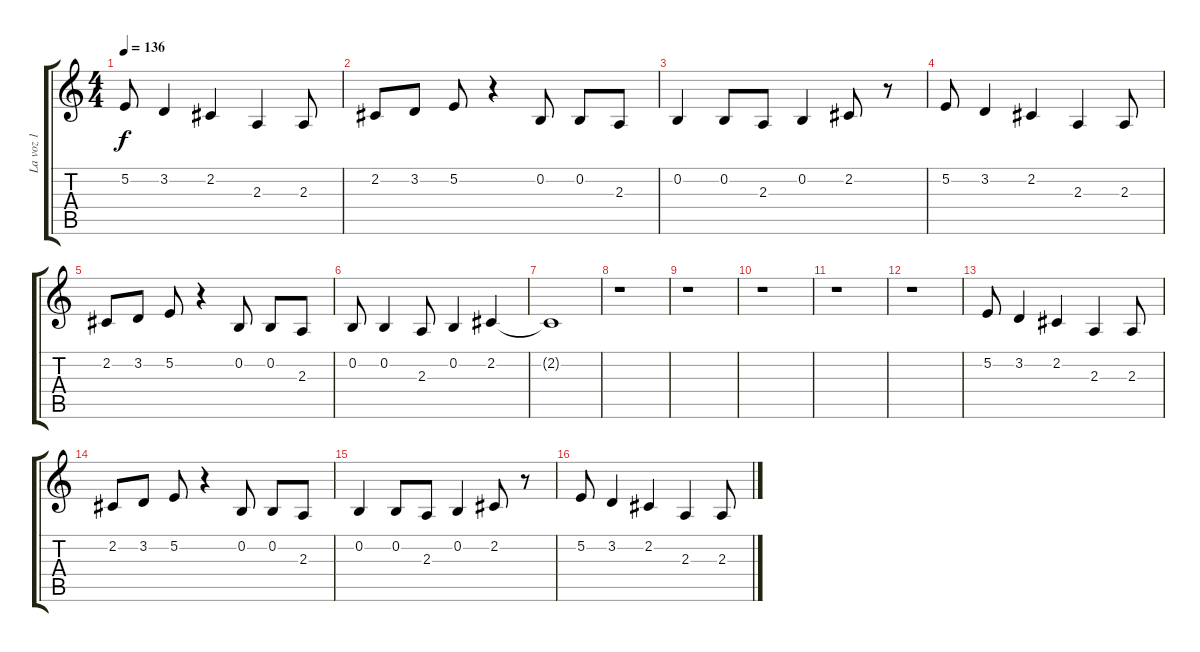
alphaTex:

\track ("La voz 1" "La voz 1") {instrument lead8bassandlead}
\staff {score tabs}
\tuning (E4 B3 G3 D3 A2 E2) {hide}
\ts (4 4)
\tempo 136
\clef g2
\ks c
5.2.8{dy f} 3.2.4 2.2.4 2.3.4 2.3.8 |
2.2.8 3.2.8 5.2.8 r.4 0.2.8 0.2.8 2.3.8 |
0.2.4 0.2.8 2.3.8 0.2.4 2.2.8 r.8 |
5.2.8 3.2.4 2.2.4 2.3.4 2.3.8 |
2.2.8 3.2.8 5.2.8 r.4 0.2.8 0.2.8 2.3.8 |
0.2.8 0.2.4 2.3.8 0.2.4 2.2.4 |
2.2{t}.1 |
r.1 |
r.1 |
r.1 |
r.1 |
r.1 |
5.2.8 3.2.4 2.2.4 2.3.4 2.3.8 |
2.2.8 3.2.8 5.2.8 r.4 0.2.8 0.2.8 2.3.8 |
0.2.4 0.2.8 2.3.8 0.2.4 2.2.8 r.8 |
5.2.8 3.2.4 2.2.4 2.3.4 2.3.8
